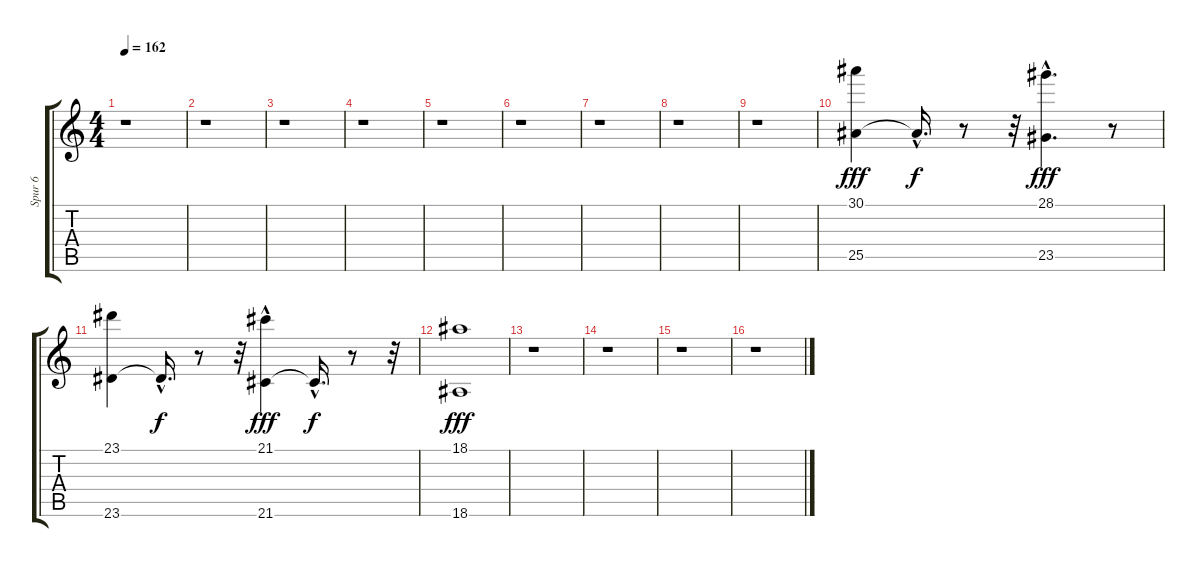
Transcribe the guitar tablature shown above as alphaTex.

\track ("Spur 6" "Spur 6") {instrument pad2warm}
\staff {score tabs}
\tuning (E4 B3 G3 D3 A2 E2) {hide}
\ts (4 4)
\tempo 162
\clef g2
\ks c
r.1{dy f} |
r.1 |
r.1 |
r.1 |
r.1 |
r.1 |
r.1 |
r.1 |
r.1 |
(30.1 25.5).4{dy fff} 25.5{hac t}.16{d dy f} r.8 r.32 (28.1 23.5{hac}).4{d dy fff} r.8 |
(23.1 23.6).4 23.6{hac t}.16{d dy f} r.8 r.32 (21.1{hac} 21.6).4{dy fff} 21.6{hac t}.16{d dy f} r.8 r.32 |
(18.1 18.6).1{dy fff} |
r.1 |
r.1 |
r.1 |
r.1
